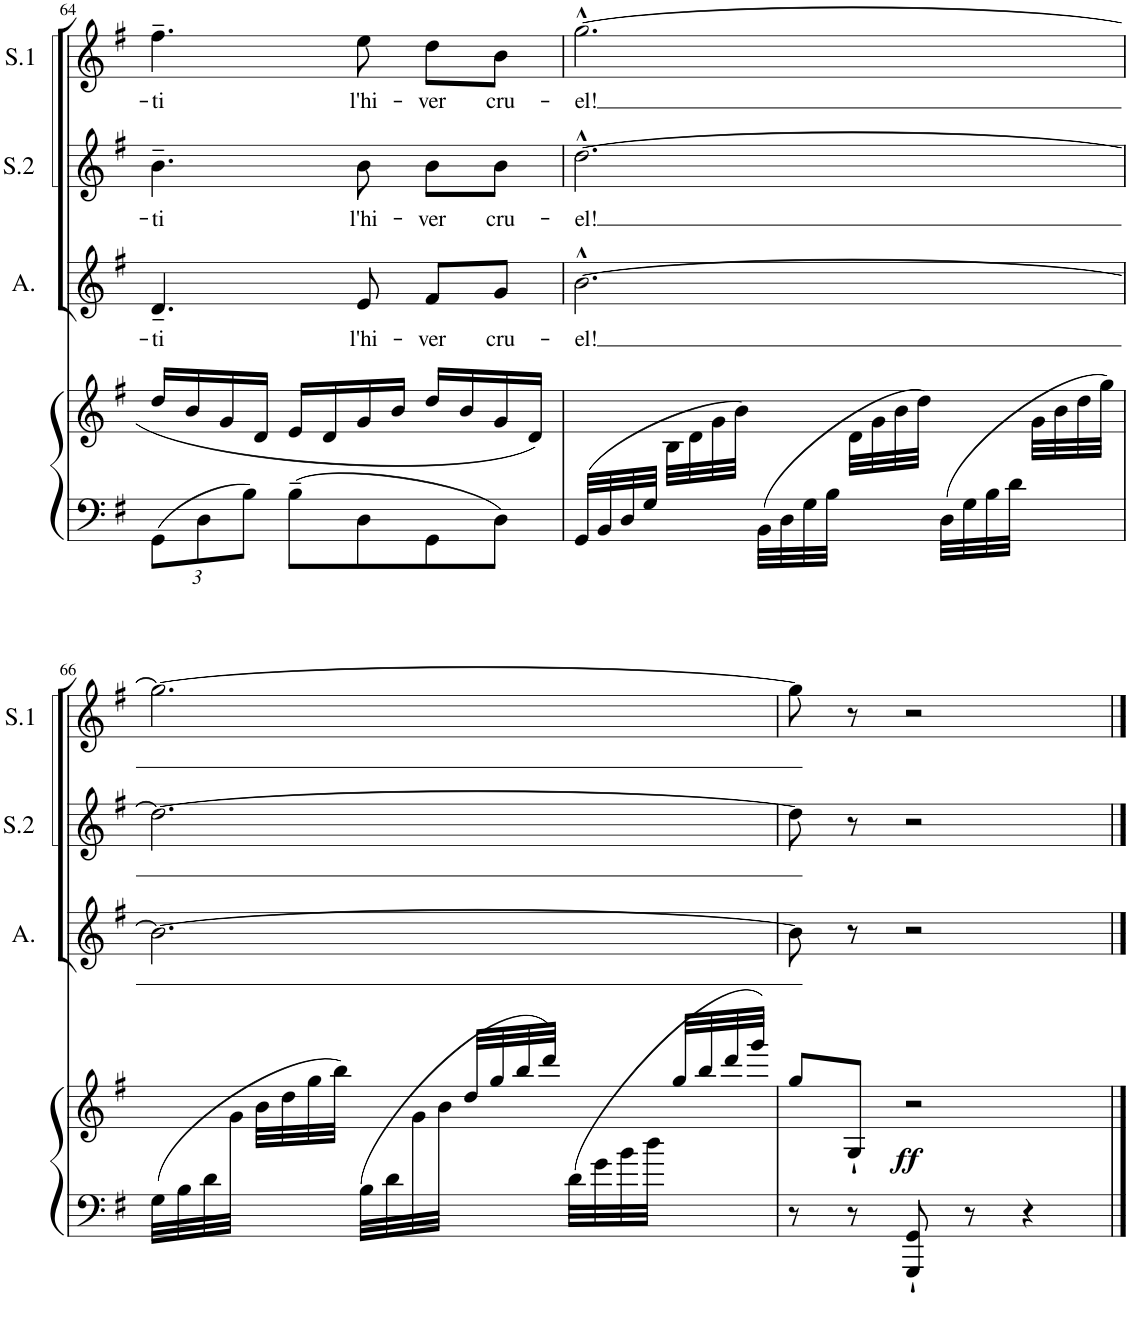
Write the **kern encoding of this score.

**kern	**kern	**dynam	**kern	**text	**kern	**text	**kern	**text
*part4	*part4	*part4	*part3	*part3	*part2	*part2	*part1	*part1
*staff5	*staff4	*staff4/5	*staff3	*staff3	*staff2	*staff2	*staff1	*staff1
*I"Piano	*	*	*I"Alto	*	*I"Soprano2	*	*I"Soprano1	*
*I'Pno	*	*	*I'A.	*	*I'S.2	*	*I'S.1	*
!!LO:PB:g=z
*clefF4	*clefG2	*	*clefG2	*	*clefG2	*	*clefG2	*
*k[f#]	*k[f#]	*	*k[f#]	*	*k[f#]	*	*k[f#]	*
*M3/4	*M3/4	*	*M3/4	*	*M3/4	*	*M3/4	*
*Xbrackettup	*	*	*	*	*	*	*	*
=64	=64	=64	=64	=64	=64	=64	=64	=64
!	!	!	!	!LO:LY:b	!	!LO:LY:b	!	!LO:LY:b
12GG\L	16dd/LL	.	4.d~/	-ti	4.b~\	-ti	4.ff#~\	-ti
.	16b/	.	.	.	.	.	.	.
12D\	.	.	.	.	.	.	.	.
.	16g/	.	.	.	.	.	.	.
12B\J	.	.	.	.	.	.	.	.
.	16d/JJ	.	.	.	.	.	.	.
8B~\L	16e/LL	.	.	.	.	.	.	.
.	16d/	.	.	.	.	.	.	.
!	!	!	!	!LO:LY:b	!	!LO:LY:b	!	!LO:LY:b
8D\	16g/	.	8e/	l'hi-	8b\	l'hi-	8ee\	l'hi-
.	16b/JJ	.	.	.	.	.	.	.
!	!	!	!	!LO:LY:b	!	!LO:LY:b	!	!LO:LY:b
8GG\	16dd/LL	.	8f#/L	-ver	8b\L	-ver	8dd\L	-ver
.	16b/	.	.	.	.	.	.	.
!	!	!	!	!LO:LY:b	!	!LO:LY:b	!	!LO:LY:b
8D\J	16g/	.	8g/J	cru-	8b\J	cru-	8b\J	cru-
.	16d/JJ	.	.	.	.	.	.	.
=65	=65	=65	=65	=65	=65	=65	=65	=65
*	*^	*	*	*	*	*	*	*
!	!	!	!	!	!LO:LY:b	!	!LO:LY:b	!	!LO:LY:b
(32GG/LLL	2.ryy	8ryy	.	[2.b^^\	-el!	[2.dd^^\	-el!	[2.gg^^\	-el!
32BB/	.	.	.	.	.	.	.	.	.
32D/	.	.	.	.	.	.	.	.	.
32G/JJJ	.	.	.	.	.	.	.	.	.
8ryy	.	32B\LLL	.	.	.	.	.	.	.
.	.	32d\	.	.	.	.	.	.	.
.	.	32g\	.	.	.	.	.	.	.
.	.	32b\JJJ)	.	.	.	.	.	.	.
(32BB\LLL	.	8ryy	.	.	.	.	.	.	.
32D\	.	.	.	.	.	.	.	.	.
32G\	.	.	.	.	.	.	.	.	.
32B\JJJ	.	.	.	.	.	.	.	.	.
8ryy	.	32d\LLL	.	.	.	.	.	.	.
.	.	32g\	.	.	.	.	.	.	.
.	.	32b\	.	.	.	.	.	.	.
.	.	32dd\JJJ)	.	.	.	.	.	.	.
(32D\LLL	.	8ryy	.	.	.	.	.	.	.
32G\	.	.	.	.	.	.	.	.	.
32B\	.	.	.	.	.	.	.	.	.
32d\JJJ	.	.	.	.	.	.	.	.	.
8ryy	.	32g\LLL	.	.	.	.	.	.	.
.	.	32b\	.	.	.	.	.	.	.
.	.	32dd\	.	.	.	.	.	.	.
.	.	32gg\JJJ)	.	.	.	.	.	.	.
!!LO:LB:g=z
=66	=66	=66	=66	=66	=66	=66	=66	=66	=66
(32G\LLL	2.ryy	16.ryy	.	2.b\_	.	2.dd\_	.	2.gg\_	.
32B\	.	.	.	.	.	.	.	.	.
32d\	.	.	.	.	.	.	.	.	.
32ryy	.	32g\JJJ	.	.	.	.	.	.	.
.	.	32b\LLL	.	.	.	.	.	.	.
.	.	32dd\	.	.	.	.	.	.	.
.	.	32gg\	.	.	.	.	.	.	.
.	.	32bb\JJJ)	.	.	.	.	.	.	.
(32B\LLL	.	16ryy	.	.	.	.	.	.	.
32d\	.	.	.	.	.	.	.	.	.
8.ryy	.	32g\	.	.	.	.	.	.	.
.	.	32b\JJJ	.	.	.	.	.	.	.
.	.	32dd/LLL	.	.	.	.	.	.	.
.	.	32gg/	.	.	.	.	.	.	.
.	.	32bb/	.	.	.	.	.	.	.
.	.	32ddd/JJJ)	.	.	.	.	.	.	.
(32d\LLL	.	8ryy	.	.	.	.	.	.	.
32g\	.	.	.	.	.	.	.	.	.
32b\	.	.	.	.	.	.	.	.	.
32dd\JJJ	.	.	.	.	.	.	.	.	.
8ryy	.	32gg/LLL	.	.	.	.	.	.	.
.	.	32bb/	.	.	.	.	.	.	.
.	.	32ddd/	.	.	.	.	.	.	.
.	.	32ggg/JJJ)	.	.	.	.	.	.	.
*	*v	*v	*	*	*	*	*	*	*
=67	=67	=67	=67	=67	=67	=67	=67	=67
8r	8gg/L	.	8b\]	.	8dd\]	.	8gg\]	.
8r	8G`/J	.	8r	.	8r	.	8r	.
!	!	!LO:DY:a=2	!	!	!	!	!	!
8GGG/` 8GG/`	2r	ff	2r	.	2r	.	2r	.
8r	.	.	.	.	.	.	.	.
4r	.	.	.	.	.	.	.	.
==	==	==	==	==	==	==	==	==
*-	*-	*-	*-	*-	*-	*-	*-	*-
